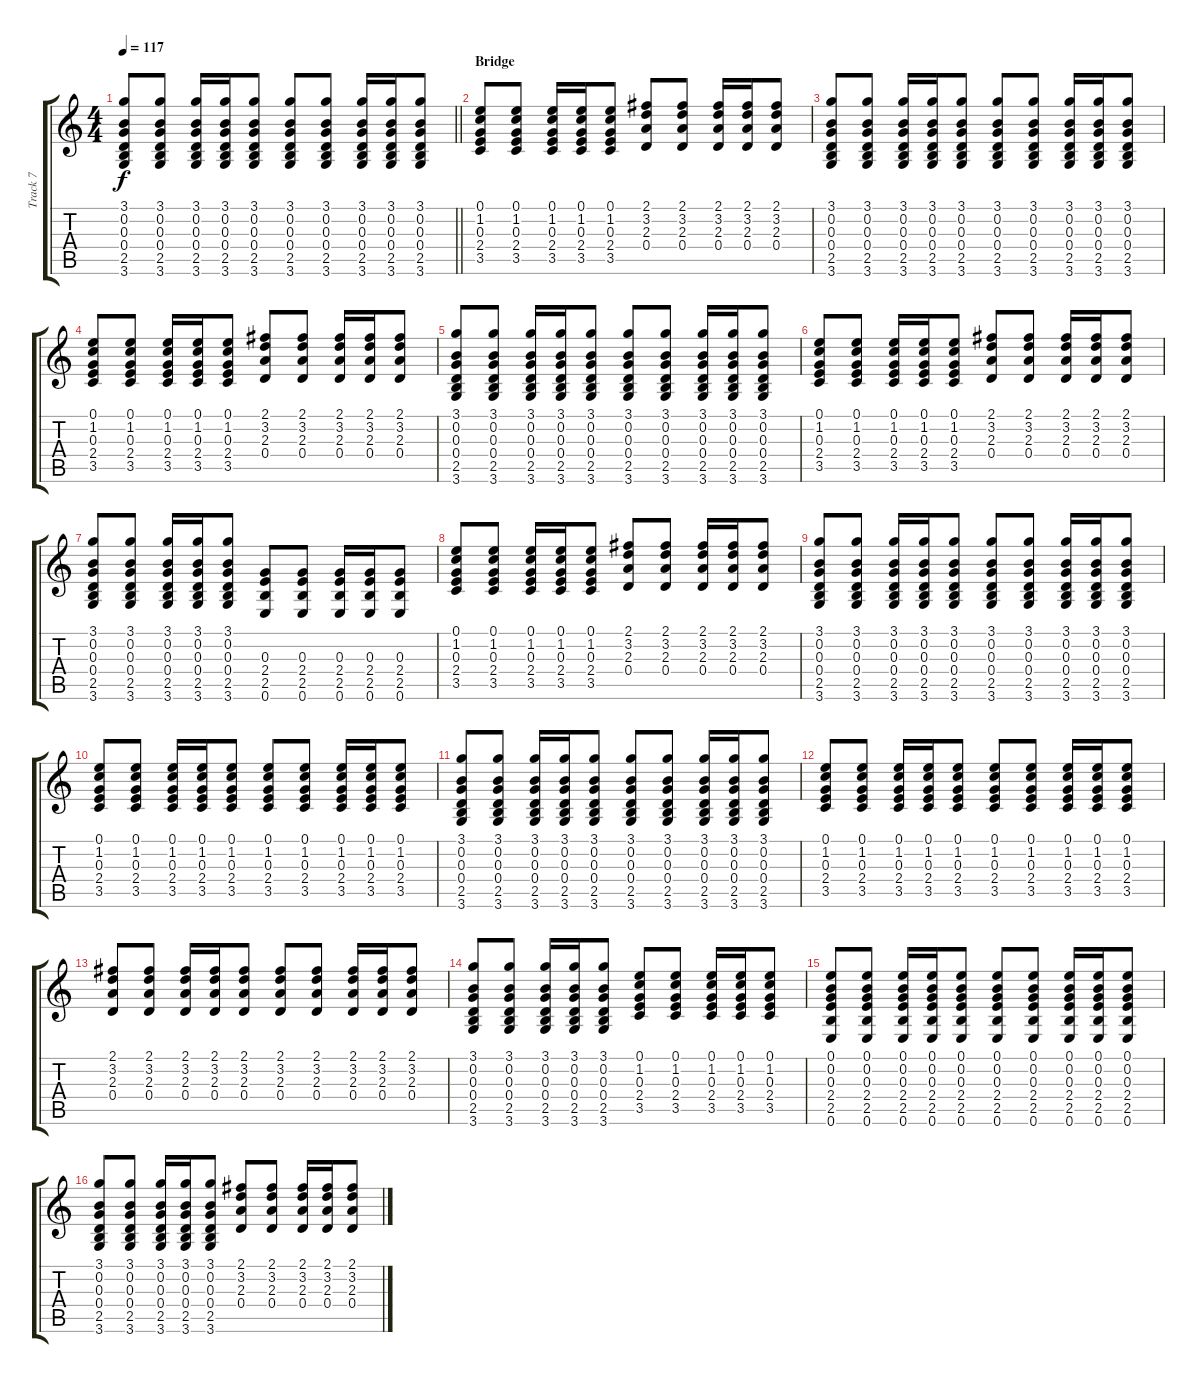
\track ("Track 7" "Track 7") {instrument acousticguitarsteel}
\staff {score tabs}
\tuning (E4 B3 G3 D3 A2 E2) {hide}
\ts (4 4)
\tempo 117
\clef g2
\barLineRight lightlight
\ks c
(3.1 0.2 0.3 0.4 2.5 3.6).8{dy f} (3.1 0.2 0.3 0.4 2.5 3.6).8 (3.1 0.2 0.3 0.4 2.5 3.6).16 (3.1 0.2 0.3 0.4 2.5 3.6).16 (3.1 0.2 0.3 0.4 2.5 3.6).8 (3.1 0.2 0.3 0.4 2.5 3.6).8 (3.1 0.2 0.3 0.4 2.5 3.6).8 (3.1 0.2 0.3 0.4 2.5 3.6).16 (3.1 0.2 0.3 0.4 2.5 3.6).16 (3.1 0.2 0.3 0.4 2.5 3.6).8 |
\section ("" "Bridge")
(0.1 1.2 0.3 2.4 3.5).8 (0.1 1.2 0.3 2.4 3.5).8 (0.1 1.2 0.3 2.4 3.5).16 (0.1 1.2 0.3 2.4 3.5).16 (0.1 1.2 0.3 2.4 3.5).8 (2.1 3.2 2.3 0.4).8 (2.1 3.2 2.3 0.4).8 (2.1 3.2 2.3 0.4).16 (2.1 3.2 2.3 0.4).16 (2.1 3.2 2.3 0.4).8 |
(3.1 0.2 0.3 0.4 2.5 3.6).8 (3.1 0.2 0.3 0.4 2.5 3.6).8 (3.1 0.2 0.3 0.4 2.5 3.6).16 (3.1 0.2 0.3 0.4 2.5 3.6).16 (3.1 0.2 0.3 0.4 2.5 3.6).8 (3.1 0.2 0.3 0.4 2.5 3.6).8 (3.1 0.2 0.3 0.4 2.5 3.6).8 (3.1 0.2 0.3 0.4 2.5 3.6).16 (3.1 0.2 0.3 0.4 2.5 3.6).16 (3.1 0.2 0.3 0.4 2.5 3.6).8 |
(0.1 1.2 0.3 2.4 3.5).8 (0.1 1.2 0.3 2.4 3.5).8 (0.1 1.2 0.3 2.4 3.5).16 (0.1 1.2 0.3 2.4 3.5).16 (0.1 1.2 0.3 2.4 3.5).8 (2.1 3.2 2.3 0.4).8 (2.1 3.2 2.3 0.4).8 (2.1 3.2 2.3 0.4).16 (2.1 3.2 2.3 0.4).16 (2.1 3.2 2.3 0.4).8 |
(3.1 0.2 0.3 0.4 2.5 3.6).8 (3.1 0.2 0.3 0.4 2.5 3.6).8 (3.1 0.2 0.3 0.4 2.5 3.6).16 (3.1 0.2 0.3 0.4 2.5 3.6).16 (3.1 0.2 0.3 0.4 2.5 3.6).8 (3.1 0.2 0.3 0.4 2.5 3.6).8 (3.1 0.2 0.3 0.4 2.5 3.6).8 (3.1 0.2 0.3 0.4 2.5 3.6).16 (3.1 0.2 0.3 0.4 2.5 3.6).16 (3.1 0.2 0.3 0.4 2.5 3.6).8 |
(0.1 1.2 0.3 2.4 3.5).8 (0.1 1.2 0.3 2.4 3.5).8 (0.1 1.2 0.3 2.4 3.5).16 (0.1 1.2 0.3 2.4 3.5).16 (0.1 1.2 0.3 2.4 3.5).8 (2.1 3.2 2.3 0.4).8 (2.1 3.2 2.3 0.4).8 (2.1 3.2 2.3 0.4).16 (2.1 3.2 2.3 0.4).16 (2.1 3.2 2.3 0.4).8 |
(3.1 0.2 0.3 0.4 2.5 3.6).8 (3.1 0.2 0.3 0.4 2.5 3.6).8 (3.1 0.2 0.3 0.4 2.5 3.6).16 (3.1 0.2 0.3 0.4 2.5 3.6).16 (3.1 0.2 0.3 0.4 2.5 3.6).8 (0.3 2.4 2.5 0.6).8 (0.3 2.4 2.5 0.6).8 (0.3 2.4 2.5 0.6).16 (0.3 2.4 2.5 0.6).16 (0.3 2.4 2.5 0.6).8 |
(0.1 1.2 0.3 2.4 3.5).8 (0.1 1.2 0.3 2.4 3.5).8 (0.1 1.2 0.3 2.4 3.5).16 (0.1 1.2 0.3 2.4 3.5).16 (0.1 1.2 0.3 2.4 3.5).8 (2.1 3.2 2.3 0.4).8 (2.1 3.2 2.3 0.4).8 (2.1 3.2 2.3 0.4).16 (2.1 3.2 2.3 0.4).16 (2.1 3.2 2.3 0.4).8 |
(3.1 0.2 0.3 0.4 2.5 3.6).8 (3.1 0.2 0.3 0.4 2.5 3.6).8 (3.1 0.2 0.3 0.4 2.5 3.6).16 (3.1 0.2 0.3 0.4 2.5 3.6).16 (3.1 0.2 0.3 0.4 2.5 3.6).8 (3.1 0.2 0.3 0.4 2.5 3.6).8 (3.1 0.2 0.3 0.4 2.5 3.6).8 (3.1 0.2 0.3 0.4 2.5 3.6).16 (3.1 0.2 0.3 0.4 2.5 3.6).16 (3.1 0.2 0.3 0.4 2.5 3.6).8 |
(0.1 1.2 0.3 2.4 3.5).8 (0.1 1.2 0.3 2.4 3.5).8 (0.1 1.2 0.3 2.4 3.5).16 (0.1 1.2 0.3 2.4 3.5).16 (0.1 1.2 0.3 2.4 3.5).8 (0.1 1.2 0.3 2.4 3.5).8 (0.1 1.2 0.3 2.4 3.5).8 (0.1 1.2 0.3 2.4 3.5).16 (0.1 1.2 0.3 2.4 3.5).16 (0.1 1.2 0.3 2.4 3.5).8 |
(3.1 0.2 0.3 0.4 2.5 3.6).8 (3.1 0.2 0.3 0.4 2.5 3.6).8 (3.1 0.2 0.3 0.4 2.5 3.6).16 (3.1 0.2 0.3 0.4 2.5 3.6).16 (3.1 0.2 0.3 0.4 2.5 3.6).8 (3.1 0.2 0.3 0.4 2.5 3.6).8 (3.1 0.2 0.3 0.4 2.5 3.6).8 (3.1 0.2 0.3 0.4 2.5 3.6).16 (3.1 0.2 0.3 0.4 2.5 3.6).16 (3.1 0.2 0.3 0.4 2.5 3.6).8 |
(0.1 1.2 0.3 2.4 3.5).8 (0.1 1.2 0.3 2.4 3.5).8 (0.1 1.2 0.3 2.4 3.5).16 (0.1 1.2 0.3 2.4 3.5).16 (0.1 1.2 0.3 2.4 3.5).8 (0.1 1.2 0.3 2.4 3.5).8 (0.1 1.2 0.3 2.4 3.5).8 (0.1 1.2 0.3 2.4 3.5).16 (0.1 1.2 0.3 2.4 3.5).16 (0.1 1.2 0.3 2.4 3.5).8 |
(2.1 3.2 2.3 0.4).8 (2.1 3.2 2.3 0.4).8 (2.1 3.2 2.3 0.4).16 (2.1 3.2 2.3 0.4).16 (2.1 3.2 2.3 0.4).8 (2.1 3.2 2.3 0.4).8 (2.1 3.2 2.3 0.4).8 (2.1 3.2 2.3 0.4).16 (2.1 3.2 2.3 0.4).16 (2.1 3.2 2.3 0.4).8 |
(3.1 0.2 0.3 0.4 2.5 3.6).8 (3.1 0.2 0.3 0.4 2.5 3.6).8 (3.1 0.2 0.3 0.4 2.5 3.6).16 (3.1 0.2 0.3 0.4 2.5 3.6).16 (3.1 0.2 0.3 0.4 2.5 3.6).8 (0.1 1.2 0.3 2.4 3.5).8 (0.1 1.2 0.3 2.4 3.5).8 (0.1 1.2 0.3 2.4 3.5).16 (0.1 1.2 0.3 2.4 3.5).16 (0.1 1.2 0.3 2.4 3.5).8 |
(0.1 0.2 0.3 2.4 2.5 0.6).8 (0.1 0.2 0.3 2.4 2.5 0.6).8 (0.1 0.2 0.3 2.4 2.5 0.6).16 (0.1 0.2 0.3 2.4 2.5 0.6).16 (0.1 0.2 0.3 2.4 2.5 0.6).8 (0.1 0.2 0.3 2.4 2.5 0.6).8 (0.1 0.2 0.3 2.4 2.5 0.6).8 (0.1 0.2 0.3 2.4 2.5 0.6).16 (0.1 0.2 0.3 2.4 2.5 0.6).16 (0.1 0.2 0.3 2.4 2.5 0.6).8 |
(3.1 0.2 0.3 0.4 2.5 3.6).8 (3.1 0.2 0.3 0.4 2.5 3.6).8 (3.1 0.2 0.3 0.4 2.5 3.6).16 (3.1 0.2 0.3 0.4 2.5 3.6).16 (3.1 0.2 0.3 0.4 2.5 3.6).8 (2.1 3.2 2.3 0.4).8 (2.1 3.2 2.3 0.4).8 (2.1 3.2 2.3 0.4).16 (2.1 3.2 2.3 0.4).16 (2.1 3.2 2.3 0.4).8
